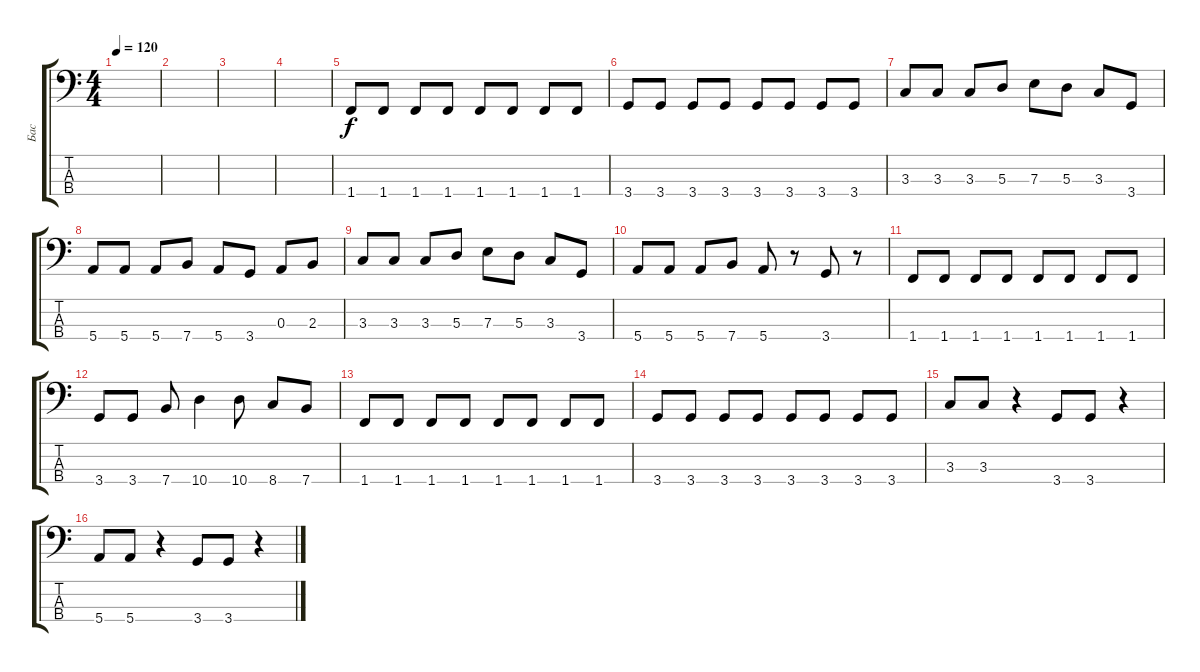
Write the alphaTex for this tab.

\track ("Бас" "Бас") {instrument electricbasspick}
\staff {score tabs}
\tuning (G2 D2 A1 E1) {hide}
\ts (4 4)
\tempo 120
\clef f4
\ks c
|
|
|
|
1.4.8 1.4.8 1.4.8 1.4.8 1.4.8 1.4.8 1.4.8 1.4.8 |
3.4.8 3.4.8 3.4.8 3.4.8 3.4.8 3.4.8 3.4.8 3.4.8 |
3.3.8 3.3.8 3.3.8 5.3.8 7.3.8 5.3.8 3.3.8 3.4.8 |
5.4.8 5.4.8 5.4.8 7.4.8 5.4.8 3.4.8 0.3.8 2.3.8 |
3.3.8 3.3.8 3.3.8 5.3.8 7.3.8 5.3.8 3.3.8 3.4.8 |
5.4.8 5.4.8 5.4.8 7.4.8 5.4.8 r.8 3.4.8 r.8 |
1.4.8 1.4.8 1.4.8 1.4.8 1.4.8 1.4.8 1.4.8 1.4.8 |
3.4.8 3.4.8 7.4.8 10.4.4 10.4.8 8.4.8 7.4.8 |
1.4.8 1.4.8 1.4.8 1.4.8 1.4.8 1.4.8 1.4.8 1.4.8 |
3.4.8 3.4.8 3.4.8 3.4.8 3.4.8 3.4.8 3.4.8 3.4.8 |
3.3.8 3.3.8 r.4 3.4.8 3.4.8 r.4 |
5.4.8 5.4.8 r.4 3.4.8 3.4.8 r.4
